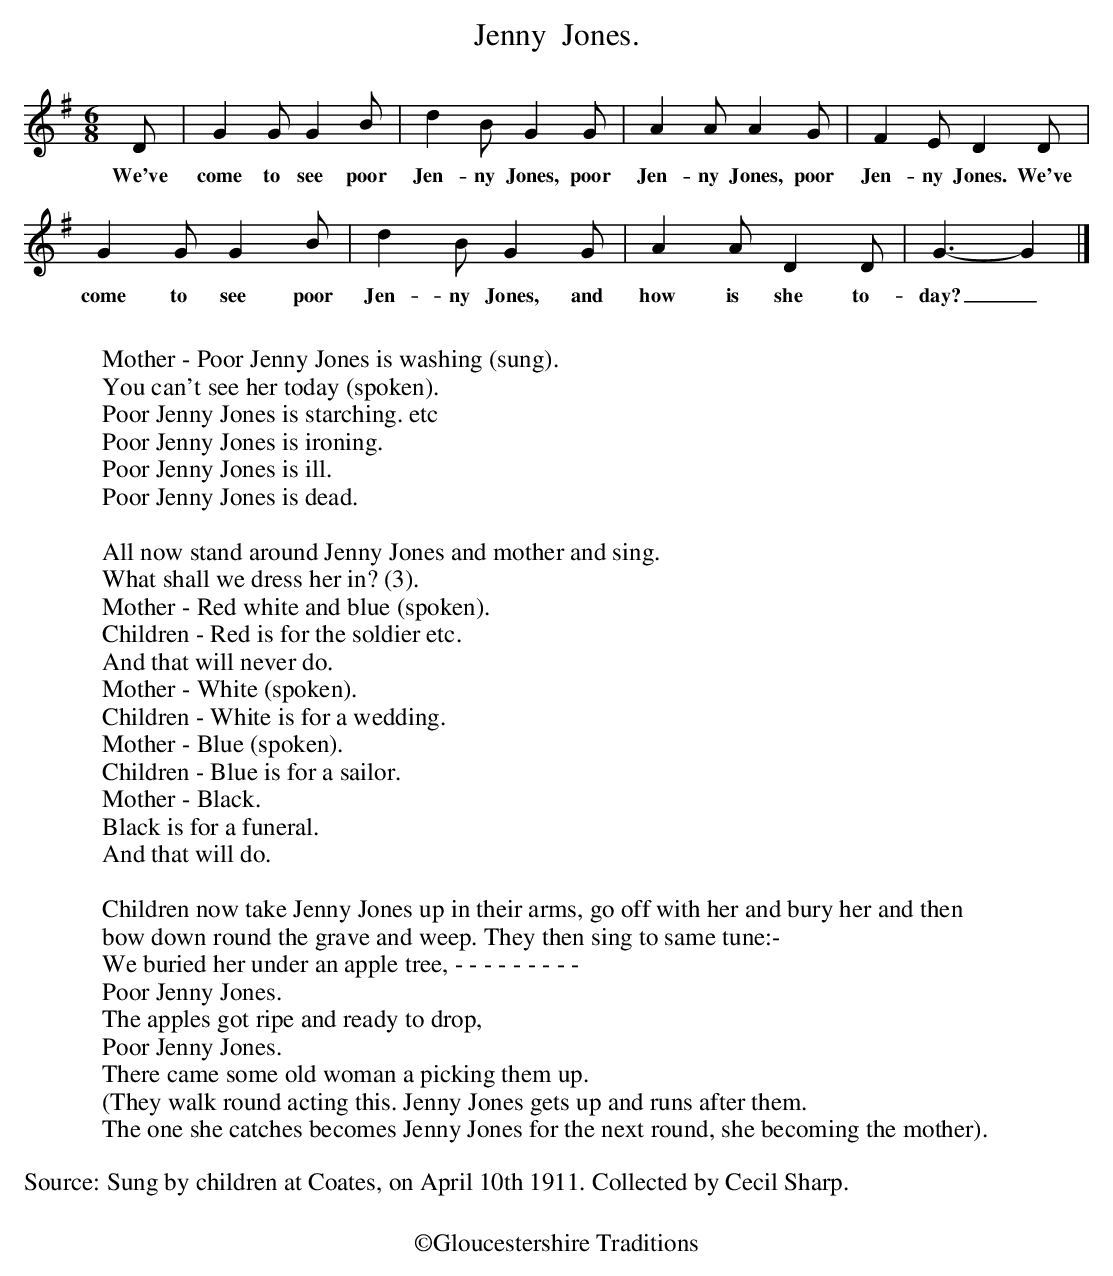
X:1
T:Jenny  Jones.
M:6/8
L:1/8
K:G Major
D|G2GG2B|d2BG2G|A2AA2G|F2ED2D|
w:We've come to see poor Jen-ny Jones, poor Jen-ny Jones, poor Jen-ny Jones. We've
G2GG2B|d2BG2G|A2AD2D|G3-G2|]
w:come to see poor Jen-ny Jones, and how is she to-day?_
%%vskip 20
W:Mother - Poor Jenny Jones is washing (sung).
W:You can't see her today (spoken).
W:Poor Jenny Jones is starching. etc
W:Poor Jenny Jones is ironing.
W:Poor Jenny Jones is ill.
W:Poor Jenny Jones is dead.
W:
W:All now stand around Jenny Jones and mother and sing.
W:What shall we dress her in? (3).
W:Mother - Red white and blue (spoken).
W:Children - Red is for the soldier etc.
W:And that will never do.
W:Mother - White (spoken).
W:Children - White is for a wedding.
W:Mother - Blue (spoken).
W:Children - Blue is for a sailor.
W:Mother - Black.
W:Black is for a funeral.
W:And that will do.
W:
W:Children now take Jenny Jones up in their arms, go off with her and bury her and then
W:bow down round the grave and weep. They then sing to same tune:-
W:We buried her under an apple tree, - - - - - - - - -
W:Poor Jenny Jones.
W:The apples got ripe and ready to drop,
W:Poor Jenny Jones.
W:There came some old woman a picking them up.
W:(They walk round acting this. Jenny Jones gets up and runs after them.
W:The one she catches becomes Jenny Jones for the next round, she becoming the mother).
